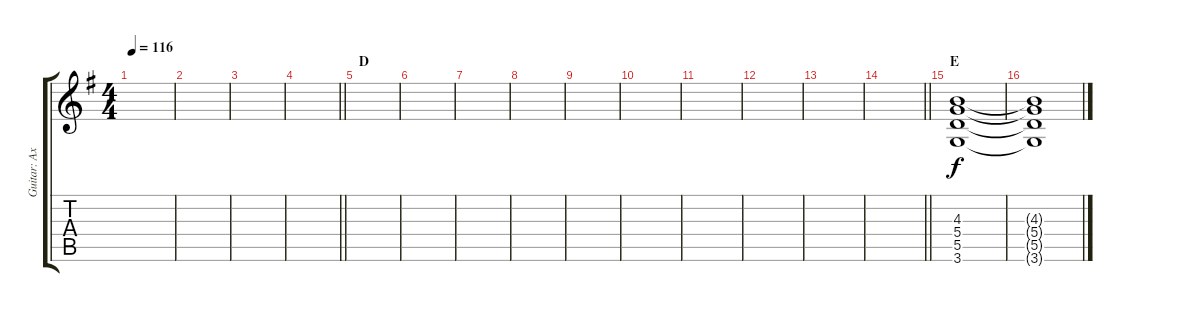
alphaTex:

\track ("Guitar: Axel" "Guitar: Ax") {instrument electricguitarjazz}
\staff {score tabs}
\tuning (E4 B3 G3 D3 A2 E2) {hide}
\ts (4 4)
\tempo 116
\clef g2
\ks g
|
|
|
\barLineRight lightlight
|
\section ("" "D")
|
|
|
|
|
|
|
|
|
\barLineRight lightlight
|
\section ("" "E")
(4.3 5.4 5.5 3.6).1 |
(4.3{t} 5.4{t} 5.5{t} 3.6{t}).1
